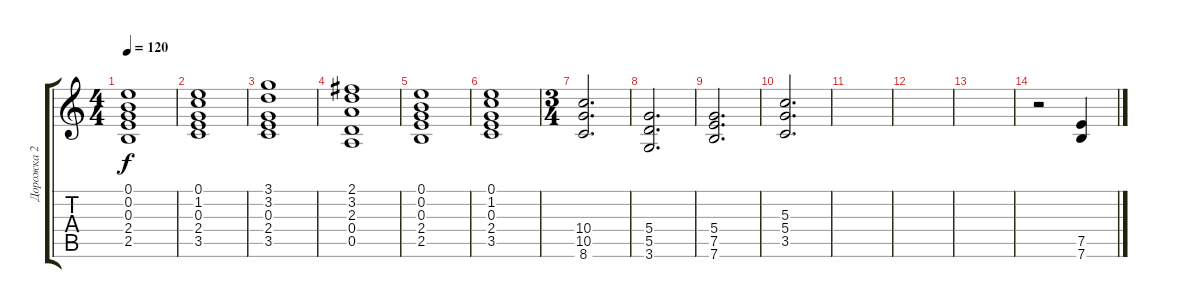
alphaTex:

\track ("Дорожка 2" "Дорожка 2") {instrument distortionguitar}
\staff {score tabs}
\tuning (E4 B3 G3 D3 A2 E2) {hide}
\ts (4 4)
\tempo 120
\clef g2
\ks c
(0.1 0.2 0.3 2.4 2.5).1{dy f} |
(0.1 1.2 0.3 2.4 3.5).1 |
(3.1 3.2 0.3 2.4 3.5).1 |
(2.1 3.2 2.3 0.4 0.5).1 |
(0.1 0.2 0.3 2.4 2.5).1 |
(0.1 1.2 0.3 2.4 3.5).1 |
\ts (3 4)
(10.4 10.5 8.6).2{d} |
(5.4 5.5 3.6).2{d} |
(5.4 7.5 7.6).2{d} |
(5.3 5.4 3.5).2{d} |
|
|
|
r.2 (7.5 7.6).4
